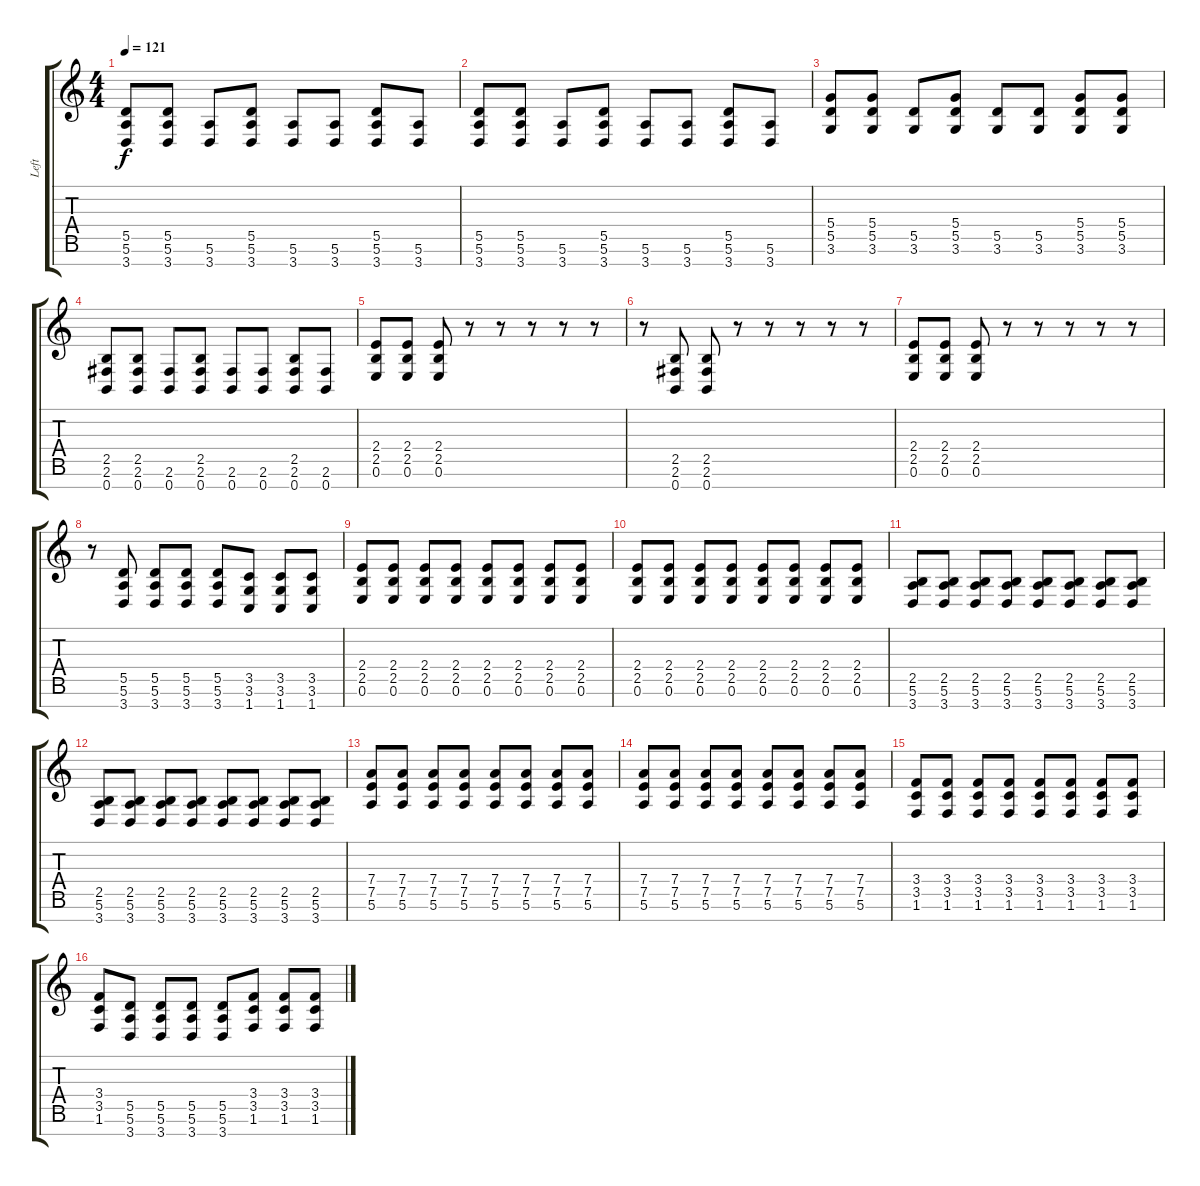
\track ("Left" "Left") {instrument distortionguitar}
\staff {score tabs}
\tuning (E4 B3 G3 D3 A2 E2 B1) {hide}
\ts (4 4)
\tempo 121
\clef g2
\ks c
(5.5 5.6 3.7).8{dy f} (5.5 5.6 3.7).8 (5.6 3.7).8 (5.5 5.6 3.7).8 (5.6 3.7).8 (5.6 3.7).8 (5.5 5.6 3.7).8 (5.6 3.7).8 |
(5.5 5.6 3.7).8 (5.5 5.6 3.7).8 (5.6 3.7).8 (5.5 5.6 3.7).8 (5.6 3.7).8 (5.6 3.7).8 (5.5 5.6 3.7).8 (5.6 3.7).8 |
(5.4 5.5 3.6).8 (5.4 5.5 3.6).8 (5.5 3.6).8 (5.4 5.5 3.6).8 (5.5 3.6).8 (5.5 3.6).8 (5.4 5.5 3.6).8 (5.4 5.5 3.6).8 |
(2.5 2.6 0.7).8 (2.5 2.6 0.7).8 (2.6 0.7).8 (2.5 2.6 0.7).8 (2.6 0.7).8 (2.6 0.7).8 (2.5 2.6 0.7).8 (2.6 0.7).8 |
(2.4 2.5 0.6).8 (2.4 2.5 0.6).8 (2.4 2.5 0.6).8 r.8 r.8 r.8 r.8 r.8 |
r.8 (2.5 2.6 0.7).8 (2.5 2.6 0.7).8 r.8 r.8 r.8 r.8 r.8 |
(2.4 2.5 0.6).8 (2.4 2.5 0.6).8 (2.4 2.5 0.6).8 r.8 r.8 r.8 r.8 r.8 |
r.8 (5.5 5.6 3.7).8 (5.5 5.6 3.7).8 (5.5 5.6 3.7).8 (5.5 5.6 3.7).8 (3.5 3.6 1.7).8 (3.5 3.6 1.7).8 (3.5 3.6 1.7).8 |
(2.4 2.5 0.6).8 (2.4 2.5 0.6).8 (2.4 2.5 0.6).8 (2.4 2.5 0.6).8 (2.4 2.5 0.6).8 (2.4 2.5 0.6).8 (2.4 2.5 0.6).8 (2.4 2.5 0.6).8 |
(2.4 2.5 0.6).8 (2.4 2.5 0.6).8 (2.4 2.5 0.6).8 (2.4 2.5 0.6).8 (2.4 2.5 0.6).8 (2.4 2.5 0.6).8 (2.4 2.5 0.6).8 (2.4 2.5 0.6).8 |
(2.5 5.6 3.7).8 (2.5 5.6 3.7).8 (2.5 5.6 3.7).8 (2.5 5.6 3.7).8 (2.5 5.6 3.7).8 (2.5 5.6 3.7).8 (2.5 5.6 3.7).8 (2.5 5.6 3.7).8 |
(2.5 5.6 3.7).8 (2.5 5.6 3.7).8 (2.5 5.6 3.7).8 (2.5 5.6 3.7).8 (2.5 5.6 3.7).8 (2.5 5.6 3.7).8 (2.5 5.6 3.7).8 (2.5 5.6 3.7).8 |
(7.4 7.5 5.6).8 (7.4 7.5 5.6).8 (7.4 7.5 5.6).8 (7.4 7.5 5.6).8 (7.4 7.5 5.6).8 (7.4 7.5 5.6).8 (7.4 7.5 5.6).8 (7.4 7.5 5.6).8 |
(7.4 7.5 5.6).8 (7.4 7.5 5.6).8 (7.4 7.5 5.6).8 (7.4 7.5 5.6).8 (7.4 7.5 5.6).8 (7.4 7.5 5.6).8 (7.4 7.5 5.6).8 (7.4 7.5 5.6).8 |
(3.4 3.5 1.6).8 (3.4 3.5 1.6).8 (3.4 3.5 1.6).8 (3.4 3.5 1.6).8 (3.4 3.5 1.6).8 (3.4 3.5 1.6).8 (3.4 3.5 1.6).8 (3.4 3.5 1.6).8 |
(3.4 3.5 1.6).8 (5.5 5.6 3.7).8 (5.5 5.6 3.7).8 (5.5 5.6 3.7).8 (5.5 5.6 3.7).8 (3.4 3.5 1.6).8 (3.4 3.5 1.6).8 (3.4 3.5 1.6).8
